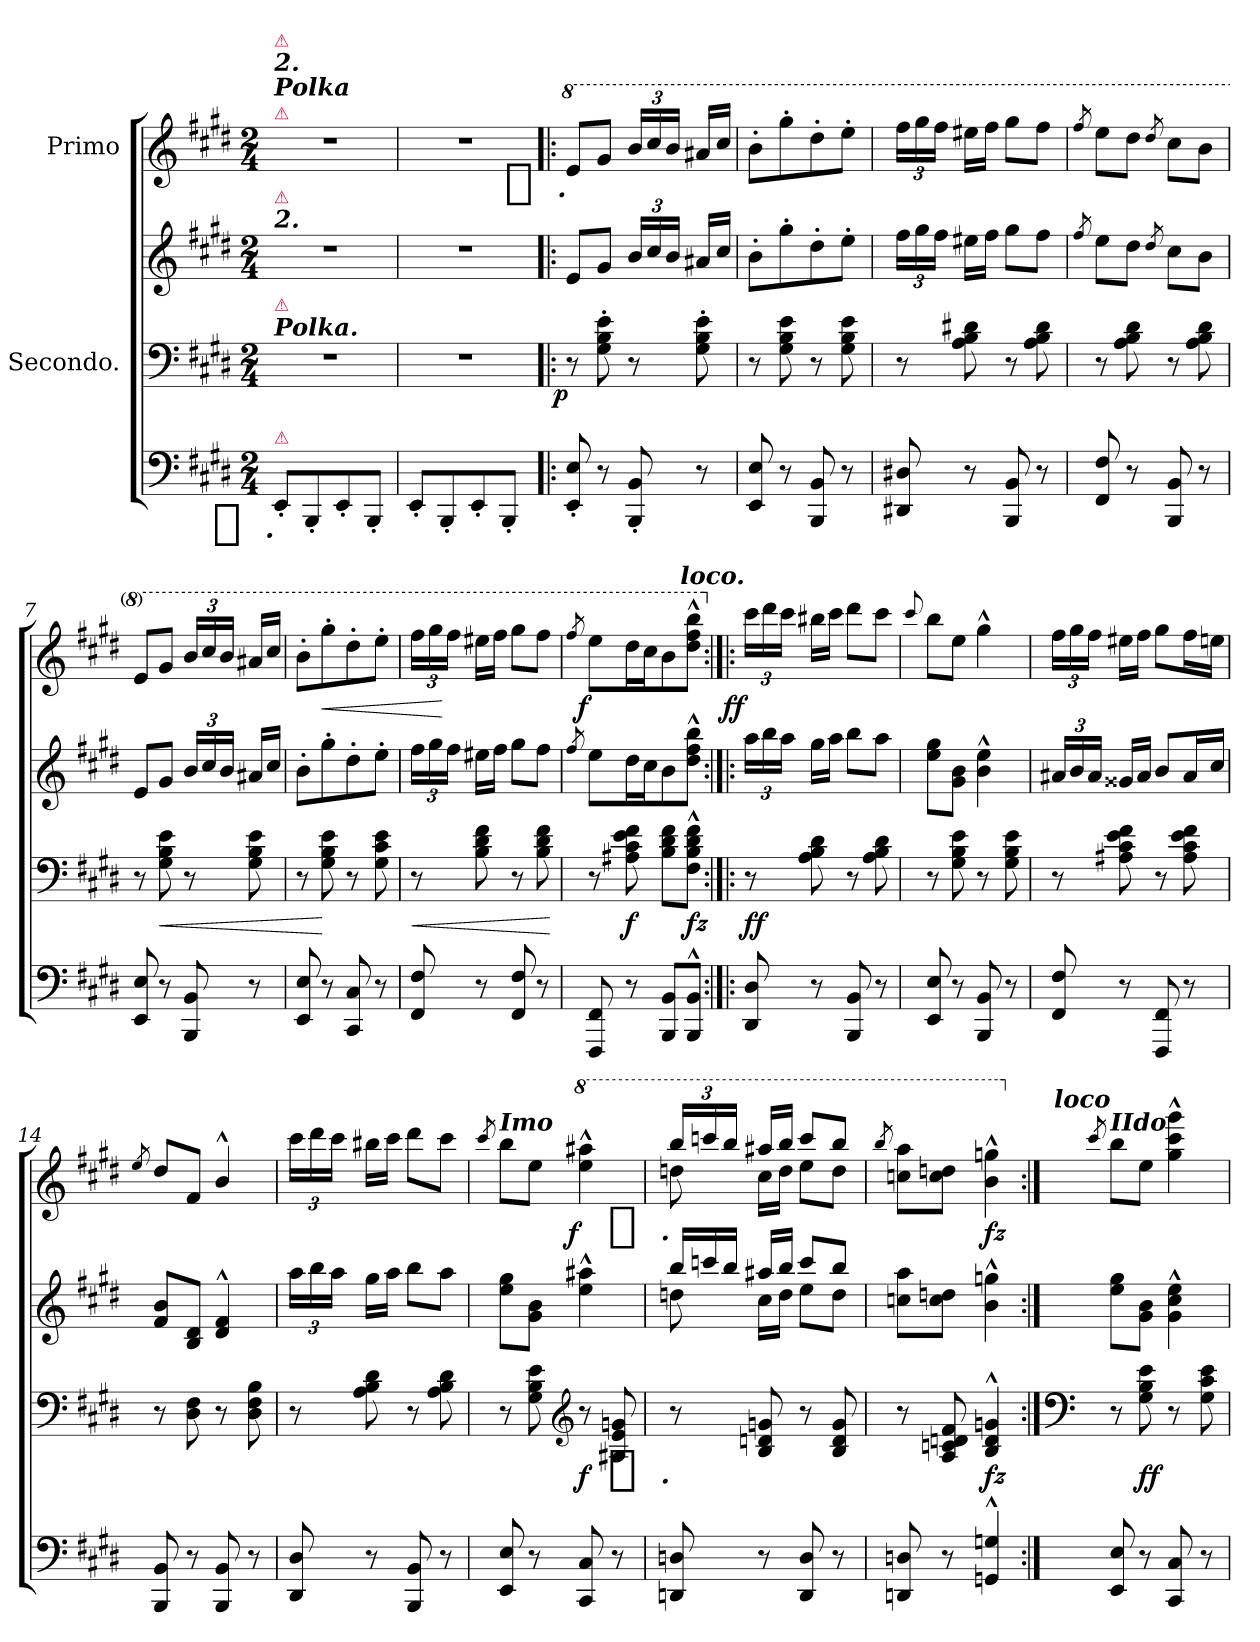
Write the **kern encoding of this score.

**kern	**dynam	**kern	**dynam	**kern	**kern	**dynam
*part4	*part4	*part3	*part3	*part2	*part1	*part1
*staff4	*staff4	*staff3	*staff3	*staff2	*staff1	*staff1
*	*	*I"Secondo.	*	*	*I"Primo	*
*clefF4	*	*clefF4	*	*clefG2	*clefG2	*
*k[f#c#g#d#]	*	*k[f#c#g#d#]	*	*k[f#c#g#d#]	*k[f#c#g#d#]	*
*M2/4	*	*M2/4	*	*M2/4	*M2/4	*
=1	=1	=1	=1	=1	=1	=1
!	!	!	!	!	!LO:TX:a:color=crimson:t=⚠	!
!	!	!	!	!	!LO:TX:a:Bi:t=Polka	!
!	!	!	!	!	!LO:TX:a:Bi:t=2.	!
!	!	!	!	!	!LO:TX:a:Bi:color=crimson:t=⚠	!
!	!	!	!	!LO:TX:a:Bi:t=2.	!	!
!	!	!	!	!LO:TX:a:Bi:color=crimson:t=⚠	!	!
!	!	!LO:TX:a:Bi:t=Polka.	!	!	!	!
!	!	!LO:TX:a:Bi:color=crimson:t=⚠	!	!	!	!
!LO:TX:a:Bi:color=crimson:t=⚠	!	!	!	!	!	!
!	!LO:DY:b:rj:t=%s .	!	!	!	!	!
8EE'</L	p	2r	.	2r	2r	.
8BBB'</	.	.	.	.	.	.
8EE'</	.	.	.	.	.	.
8BBB'</J	.	.	.	.	.	.
=2	=2	=2	=2	=2	=2	=2
8EE'</L	.	2r	.	2r	2r	.
8BBB'</	.	.	.	.	.	.
8EE'</	.	.	.	.	.	.
8BBB'</J	.	.	.	.	.	.
=3!|:	=3!|:	=3!|:	=3!|:	=3!|:	=3!|:	=3!|:
*	*	*	*	*	*8va	*
!	!	!	!LO:DY:b:rj	!	!	!LO:DY:b:rj:t=%s .
8EE'</ 8E'</	.	8r	p	8e/L	8ee/L	p
8r	.	8G#'>\ 8B'>\ 8e'>\	.	8g#/J	8gg#/J	.
8BBB'</ 8BB'</	.	8r	.	24b/LL	24bb/LL	.
.	.	.	.	24cc#/	24ccc#/	.
.	.	.	.	24b/JJ	24bb/JJ	.
8r	.	8G#'>\ 8B'>\ 8e'>\	.	16a#X/LL	16aa#X/LL	.
.	.	.	.	16cc#/JJ	16ccc#/JJ	.
=4	=4	=4	=4	=4	=4	=4
8EE/ 8E/	.	8r	.	8b'>\L	8bb'>\L	.
8r	.	8G#\ 8B\ 8e\	.	8gg#'>\	8ggg#'>\	.
8BBB/ 8BB/	.	8r	.	8dd#'>\	8ddd#'>\	.
8r	.	8G#\ 8B\ 8e\	.	8ee'>\J	8eee'>\J	.
=5	=5	=5	=5	=5	=5	=5
8DD#X/ 8D#X/	.	8r	.	24ff#\LL	24fff#\LL	.
.	.	.	.	24gg#\	24ggg#\	.
.	.	.	.	24ff#\JJ	24fff#\JJ	.
8r	.	8A\ 8B\ 8d#X\	.	16ee#X\LL	16eee#X\LL	.
.	.	.	.	16ff#\JJ	16fff#\JJ	.
8BBB/ 8BB/	.	8r	.	8gg#\L	8ggg#\L	.
8r	.	8A\ 8B\ 8d#\	.	8ff#\J	8fff#\J	.
=6	=6	=6	=6	=6	=6	=6
.	.	.	.	8qff#/	8qfff#/	.
8FF#/ 8F#/	.	8r	.	8ee\L	8eee\L	.
8r	.	8A\ 8B\ 8d#\	.	8dd#\J	8ddd#\J	.
.	.	.	.	8qdd#/	8qddd#/	.
8BBB/ 8BB/	.	8r	.	8cc#\L	8ccc#\L	.
8r	.	8A\ 8B\ 8d#\	.	8b\J	8bb\J	.
=7	=7	=7	=7	=7	=7	=7
8EE/ 8E/	.	8r	.	8e/L	8ee/L	.
8r	.	8G#\ 8B\ 8e\	<	8g#/J	8gg#/J	.
8BBB/ 8BB/	.	8r	.	24b/LL	24bb/LL	.
.	.	.	.	24cc#/	24ccc#/	.
.	.	.	.	24b/JJ	24bb/JJ	.
8r	.	8G#\ 8B\ 8e\	.	16a#X/LL	16aa#X/LL	.
.	.	.	.	16cc#/JJ	16ccc#/JJ	.
=8	=8	=8	=8	=8	=8	=8
8EE/ 8E/	.	8r	.	8b'>\L	8bb'>\L	.
8r	.	8G#\ 8B\ 8e\	[	8gg#'>\	8ggg#'>\	<
8CC#/ 8C#/	.	8r	.	8dd#'>\	8ddd#'>\	.
8r	.	8G#\ 8c#\ 8e\	.	8ee'>\J	8eee'>\J	.
=9	=9	=9	=9	=9	=9	=9
8FF#/ 8F#/	.	8r	<	24ff#\LL	24fff#\LL	.
.	.	.	.	24gg#\	24ggg#\	.
.	.	.	.	24ff#\JJ	24fff#\JJ	[
8r	.	8B\ 8d#\ 8f#\	.	16ee#X\LL	16eee#X\LL	.
.	.	.	.	16ff#\JJ	16fff#\JJ	.
8FF#/ 8F#/	.	8r	.	8gg#\L	8ggg#\L	.
8r	.	8B\ 8d#\ 8f#\	.	8ff#\J	8fff#\J	.
.	.	.	[	.	.	.
=10	=10	=10	=10	=10	=10	=10
.	.	.	.	8qff#/	8qfff#/	.
!	!	!	!	!	!	!LO:DY:b:rj
8FFF#/ 8FF#/	.	8r	.	8ee\L	8eee\L	f
8r	.	8A#X\ 8c#\ 8e\ 8f#\	f	16dd#\L	16ddd#\L	.
.	.	.	.	16cc#\J	16ccc#\J	.
8BBB/ 8BB/L	.	8B\ 8d#\ 8f#\L	.	8b\	8bb\	.
8BBB^^</ 8BB^^</J	.	8F#^^>\ 8B^^>\ 8d#^^>\ 8f#^^>\J	fz	8dd#^^>\ 8ff#^^>\ 8bb^^>\J	8ddd#^^>\ 8fff#^^>\ 8bbb^^>\J	.
=11:|!|:	=11:|!|:	=11:|!|:	=11:|!|:	=11:|!|:	=11:|!|:	=11:|!|:
*	*	*	*	*	*X8va	*
!	!	!	!	!	!LO:TX:a:Bi:rj:t=loco.	!
!	!	!	!	!	!	!LO:DY:b:rj
8DD#/ 8D#/	.	8r	ff	24aa\LL	24ccc#\LL	ff
.	.	.	.	24bb\	24ddd#\	.
.	.	.	.	24aa\JJ	24ccc#\JJ	.
8r	.	8A\ 8B\ 8d#\	.	16gg#\LL	16bb#X\LL	.
.	.	.	.	16aa\JJ	16ccc#\JJ	.
8BBB/ 8BB/	.	8r	.	8bb\L	8ddd#\L	.
8r	.	8A\ 8B\ 8d#\	.	8aa\J	8ccc#\J	.
=12	=12	=12	=12	=12	=12	=12
.	.	.	.	.	8qqccc#/	.
8EE/ 8E/	.	8r	.	8ee\ 8gg#\L	8bb\L	.
8r	.	8G#\ 8B\ 8e\	.	8g#\ 8b\J	8ee\J	.
8BBB/ 8BB/	.	8r	.	4b^^>\ 4ee^^>\	4gg#^^>\	.
8r	.	8G#\ 8B\ 8e\	.	.	.	.
=13	=13	=13	=13	=13	=13	=13
8FF#/ 8F#/	.	8r	.	24a#X/LL	24ff#\LL	.
.	.	.	.	24b/	24gg#\	.
.	.	.	.	24a#/JJ	24ff#\JJ	.
8r	.	8A#X\ 8c#\ 8e\ 8f#\	.	16g##X/LL	16ee#X\LL	.
.	.	.	.	16a#/JJ	16ff#\JJ	.
8FFF#/ 8FF#/	.	8r	.	8b/L	8gg#\L	.
8r	.	8A#\ 8c#\ 8e\ 8f#\	.	16a#/L	16ff#\L	.
.	.	.	.	16cc#/JJ	16een\JJ	.
=14	=14	=14	=14	=14	=14	=14
.	.	.	.	.	8qee/	.
8BBB/ 8BB/	.	8r	.	8f#/ 8b/L	8dd#/L	.
8r	.	8D#\ 8F#\	.	8B/ 8d#/J	8f#/J	.
8BBB/ 8BB/	.	8r	.	4d#^^>/ 4f#^^>/	4b^^>/	.
8r	.	8D#\ 8F#\ 8B\	.	.	.	.
=15	=15	=15	=15	=15	=15	=15
8DD#/ 8D#/	.	8r	.	24aa\LL	24ccc#\LL	.
.	.	.	.	24bb\	24ddd#\	.
.	.	.	.	24aa\JJ	24ccc#\JJ	.
8r	.	8A\ 8B\ 8d#\	.	16gg#\LL	16bb#X\LL	.
.	.	.	.	16aa\JJ	16ccc#\JJ	.
8BBB/ 8BB/	.	8r	.	8bb\L	8ddd#\L	.
8r	.	8A\ 8B\ 8d#\	.	8aa\J	8ccc#\J	.
=16	=16	=16	=16	=16	=16	=16
.	.	.	.	.	8qccc#/	.
!	!	!	!	!	!LO:TX:a:Bi:t=Imo	!
8EE/ 8E/	.	8r	.	8ee\ 8gg#\L	8bb\L	.
8r	.	8G#\ 8B\ 8e\	.	8g#\ 8b\J	8ee\J	.
*	*	*clefG2	*	*	*	*
*	*	*	*	*	*8va	*
!	!	!	!	!	!	!LO:DY:b:rj
8CC#/ 8C#/	.	8r	f	4ee^^<\ 4aa#X^^<\	4eee^^>\ 4aaa#X^^>\	f
8r	.	8A#X/ 8e/ 8gn/	.	.	.	.
=17	=17	=17	=17	=17	=17	=17
*	*	*	*	*Xtuplet	*	*
*	*	*	*	*^	*^	*
!	!	!	!LO:DY:b:rj:t=%s .	!	!	!	!	!LO:DY:b:rj:t=%s .
8DDn/ 8Dn/	.	8r	pp	24bb/LL	8ddn\	24bbb/LL	8dddn\	pp
.	.	.	.	24cccn/	.	24ccccn/	.	.
.	.	.	.	24bb/JJ	.	24bbb/JJ	.	.
8r	.	8B/ 8dn/ 8gn/	.	16aa#X/LL	16cc#\LL	16aaa#X/LL	16ccc#\LL	.
.	.	.	.	16bb/JJ	16dd\JJ	16bbb/JJ	16ddd\JJ	.
8DD/ 8D/	.	8r	.	8ccc/L	8ee\L	8cccc/L	8eee\L	.
8r	.	8B/ 8d/ 8g/	.	8bb/J	8dd\J	8bbb/J	8ddd\J	.
*	*	*	*	*v	*v	*	*	*
*	*	*	*	*	*v	*v	*
=18	=18	=18	=18	=18	=18	=18
.	.	.	.	.	8qbbb/	.
8DDn/ 8Dn/	.	8r	.	8ccn\ 8aa\L	8cccn\ 8aaa\L	.
8r	.	8A/ 8cn/ 8dn/ 8f#/	.	8cc\ 8ddn\J	8ccc\ 8dddn\J	.
4GGn^^</ 4Gn^^</	.	4B^^>/ 4d^^>/ 4gn^^>/	fz	4b^^<\ 4ggn^^<\	4bb^^>\ 4gggn^^>\	fz
=19:|!	=19:|!	=19:|!	=19:|!	=19:|!	=19:|!	=19:|!
*	*	*clefF4	*	*	*	*
*	*	*	*	*	*X8va	*
.	.	.	.	.	8qccc#/	.
!	!	!	!	!	!LO:TX:a:Bi:t=IIdo	!
!	!	!	!	!	!LO:TX:a:Bi:rj:t=loco	!
8EE/ 8E/	.	8r	.	8ee\ 8gg#\L	8bb\L	.
8r	.	8G#\ 8B\ 8e\	ff	8g#\ 8b\J	8ee\J	.
8CC#/ 8C#/	.	8r	.	4g#^^<\ 4cc#^^<\ 4ee^^<\	4gg#^^>\ 4ccc#^^>\ 4ggg#^^>\	.
8r	.	8G#\ 8c#\ 8e\	.	.	.	.
=	=	=	=	=	=	=
*-	*-	*-	*-	*-	*-	*-
